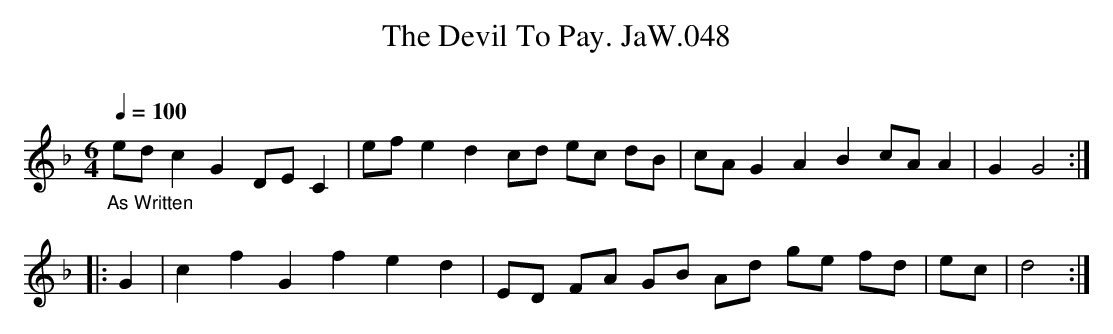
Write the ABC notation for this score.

X:1
T:Devil To Pay. JaW.048, The
M:6/4
L:1/8
Q:1/4=100
O:
K:F
"_As Written"edc2G2DEC2| efe2d2cd ec dB|cA G2A2B2cAA2|G2G4:|
|:G2|c2f2G2f2e2d2|ED FA GB Ad ge fd|ec|d4:|
